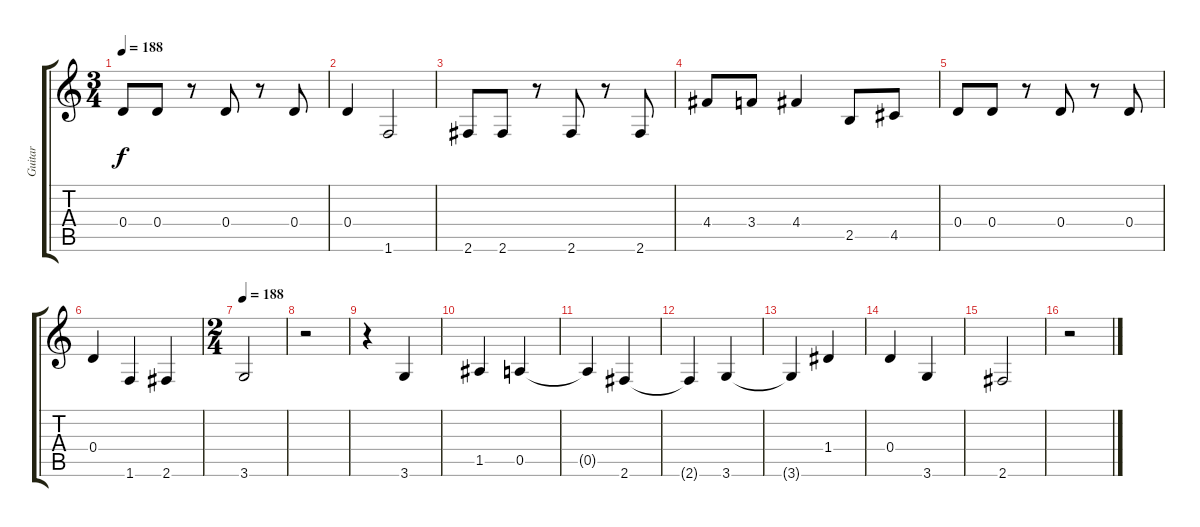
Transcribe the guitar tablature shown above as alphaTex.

\track ("Guitar" "Guitar") {instrument distortionguitar}
\staff {score tabs}
\tuning (E4 B3 G3 D3 A2 E2) {hide}
\ts (3 4)
\tempo 188
\clef g2
\ks c
0.4.8{dy f} 0.4.8 r.8 0.4.8 r.8 0.4.8 |
0.4.4 1.6.2 |
2.6.8 2.6.8 r.8 2.6.8 r.8 2.6.8 |
4.4.8 3.4.8 4.4.4 2.5.8 4.5.8 |
0.4.8 0.4.8 r.8 0.4.8 r.8 0.4.8 |
0.4.4 1.6.4 2.6.4 |
\ts (2 4)
\tempo 188
3.6.2 |
r.2 |
r.4 3.6.4 |
1.5.4 0.5.4 |
0.5{t}.4 2.6.4 |
2.6{t}.4 3.6.4 |
3.6{t}.4 1.4.4 |
0.4.4 3.6.4 |
2.6.2 |
r.2
